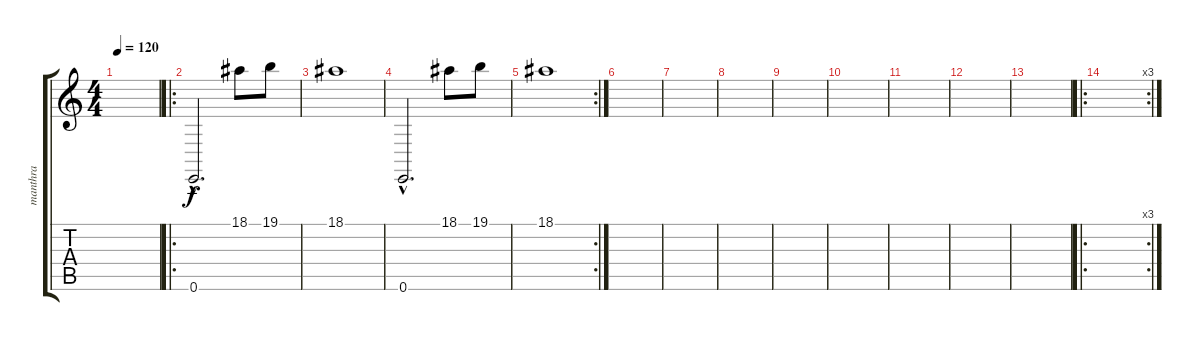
\track ("manthra" "manthra") {instrument acousticgrandpiano}
\staff {score tabs}
\tuning (E4 B3 G3 D3 A2 E2) {hide}
\ts (4 4)
\tempo 120
\clef g2
\ks c
|
\ro
0.6{hac}.2{d} 18.1.8 19.1.8 |
18.1.1 |
0.6{hac}.2{d} 18.1.8 19.1.8 |
\rc 2
18.1.1 |
|
|
|
|
|
|
|
|
\ro
\rc 3
